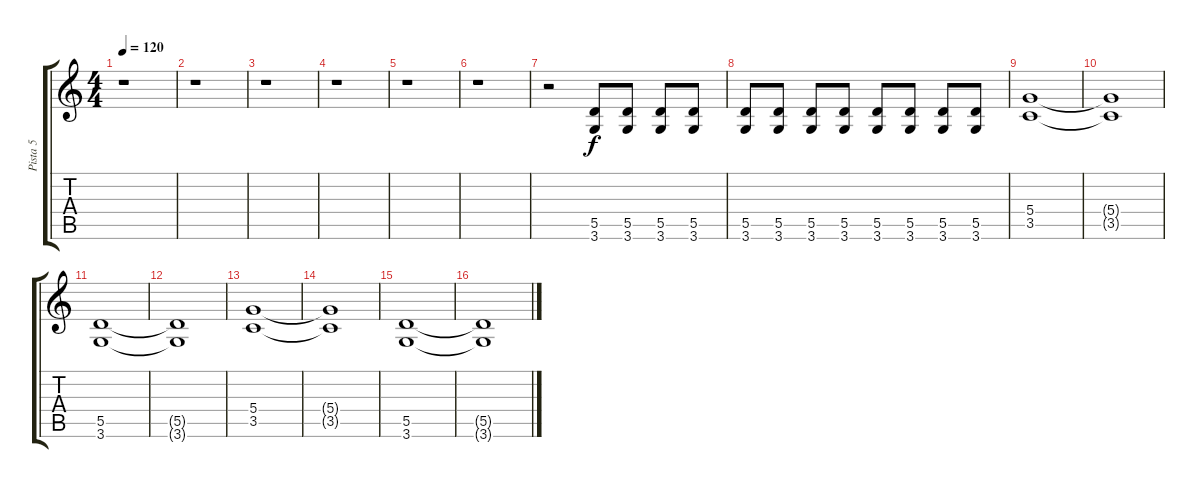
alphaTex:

\track ("Pista 5" "Pista 5") {instrument distortionguitar}
\staff {score tabs}
\tuning (E4 B3 G3 D3 A2 E2) {hide}
\ts (4 4)
\tempo 120
\tempo 117
\tempo 120
\clef g2
\ks c
r.1{dy f instrument distortionguitar} |
r.1 |
r.1 |
r.1 |
r.1 |
r.1 |
r.2{volume 0} (5.5 3.6).8{volume 16} (5.5 3.6).8 (5.5 3.6).8 (5.5 3.6).8 |
(5.5 3.6).8 (5.5 3.6).8 (5.5 3.6).8 (5.5 3.6).8 (5.5 3.6).8 (5.5 3.6).8 (5.5 3.6).8 (5.5 3.6).8 |
(5.4 3.5).1 |
(5.4{t} 3.5{t}).1 |
(5.5 3.6).1 |
(5.5{t} 3.6{t}).1 |
(5.4 3.5).1 |
(5.4{t} 3.5{t}).1 |
(5.5 3.6).1 |
(5.5{t} 3.6{t}).1
